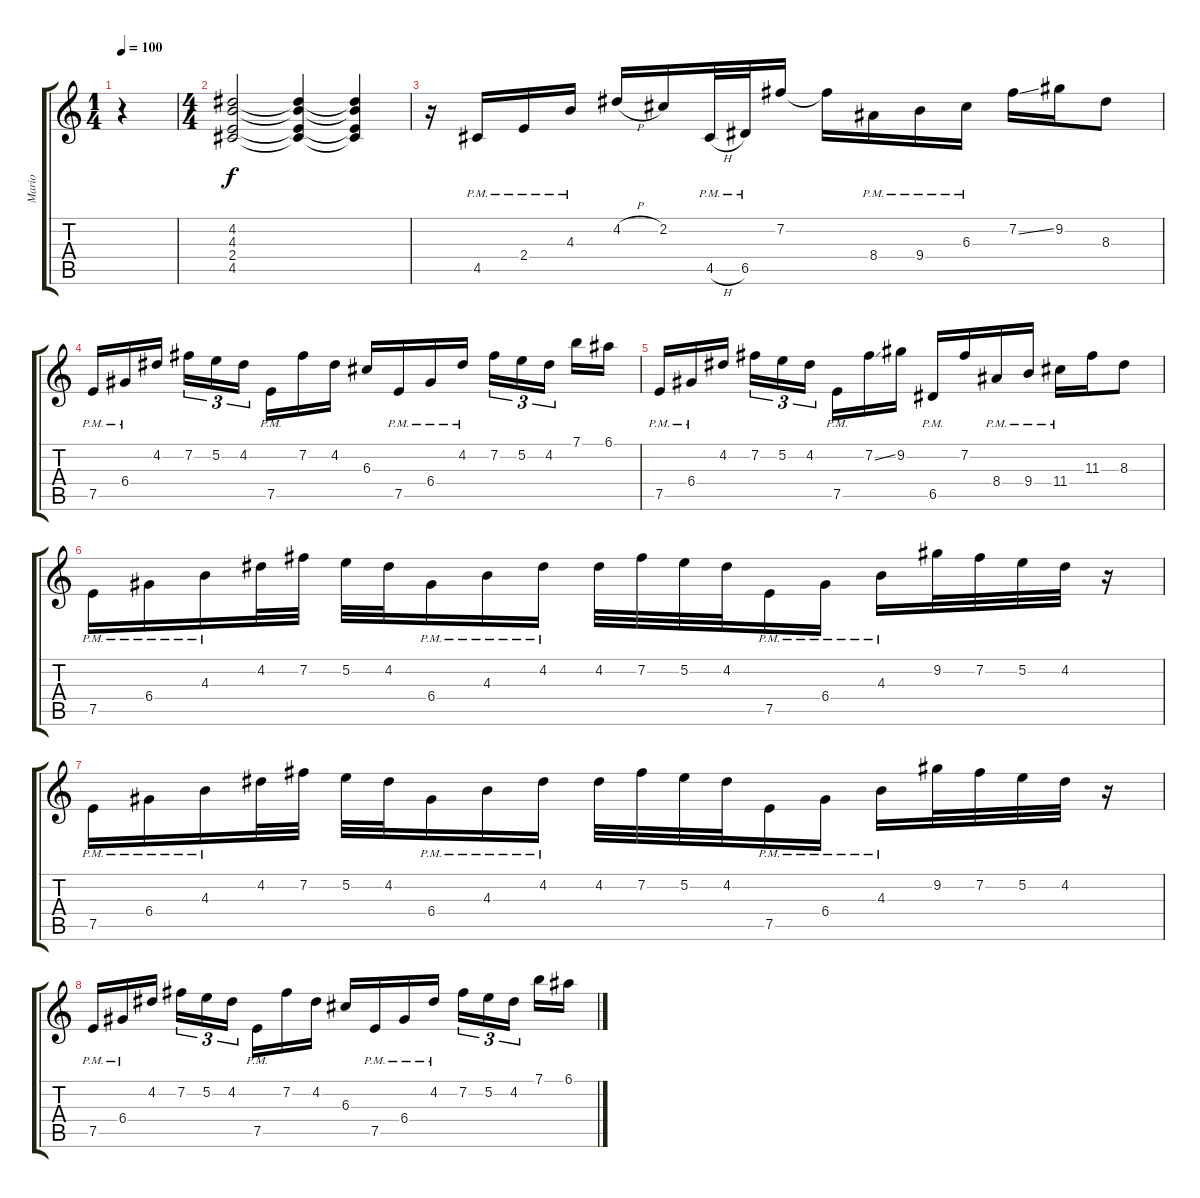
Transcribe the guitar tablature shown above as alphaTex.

\track ("Mario" "Mario") {instrument distortionguitar}
\staff {score tabs}
\tuning (E4 B3 G3 D3 A2 E2) {hide}
\ts (1 4)
\tempo 100
\clef g2
\ks c
r.4{dy f} |
\ts (4 4)
(4.2 4.3 2.4 4.5).2 (4.2{t} 4.3{t} 2.4{t} 4.5{t}).4 (4.2{t} 4.3{t} 2.4{t} 4.5{t}).4 |
r.16 4.5{pm}.16 2.4{pm}.16 4.3{pm}.16 4.2{h}.16 2.2.16 4.5{h pm}.32 6.5{pm}.32 7.2.16 7.2{t}.16 8.4{pm}.16 9.4{pm}.16 6.3{pm}.16 7.2{ss}.16 9.2.16 8.3.8 |
7.5{pm}.16 6.4{pm}.16 4.2.16 7.2.16{tu (3 2)} 5.2.16{tu (3 2)} 4.2.16{tu (3 2)} 7.5{pm}.16 7.2.16 4.2.16 6.3.16 7.5{pm}.16 6.4{pm}.16 4.2{pm}.16 7.2.16{tu (3 2)} 5.2.16{tu (3 2)} 4.2.16{tu (3 2)} 7.1.16 6.1.16 |
7.5{pm}.16 6.4{pm}.16 4.2.16 7.2.16{tu (3 2)} 5.2.16{tu (3 2)} 4.2.16{tu (3 2)} 7.5{pm}.16 7.2{ss}.16 9.2.16 6.5{pm}.16 7.2.16 8.4{pm}.16 9.4{pm}.16 11.4{pm}.16 11.3.16 8.3.8 |
7.5{pm}.16 6.4{pm}.16 4.3{pm}.16 4.2.32 7.2.32 5.2.32 4.2.32 6.4{pm}.16 4.3{pm}.16 4.2{pm}.16 4.2.32 7.2.32 5.2.32 4.2.32 7.5{pm}.16 6.4{pm}.16 4.3{pm}.16 9.2.32 7.2.32 5.2.32 4.2.32 r.16 |
7.5{pm}.16 6.4{pm}.16 4.3{pm}.16 4.2.32 7.2.32 5.2.32 4.2.32 6.4{pm}.16 4.3{pm}.16 4.2{pm}.16 4.2.32 7.2.32 5.2.32 4.2.32 7.5{pm}.16 6.4{pm}.16 4.3{pm}.16 9.2.32 7.2.32 5.2.32 4.2.32 r.16 |
7.5{pm}.16 6.4{pm}.16 4.2.16 7.2.16{tu (3 2)} 5.2.16{tu (3 2)} 4.2.16{tu (3 2)} 7.5{pm}.16 7.2.16 4.2.16 6.3.16 7.5{pm}.16 6.4{pm}.16 4.2{pm}.16 7.2.16{tu (3 2)} 5.2.16{tu (3 2)} 4.2.16{tu (3 2)} 7.1.16 6.1.16
